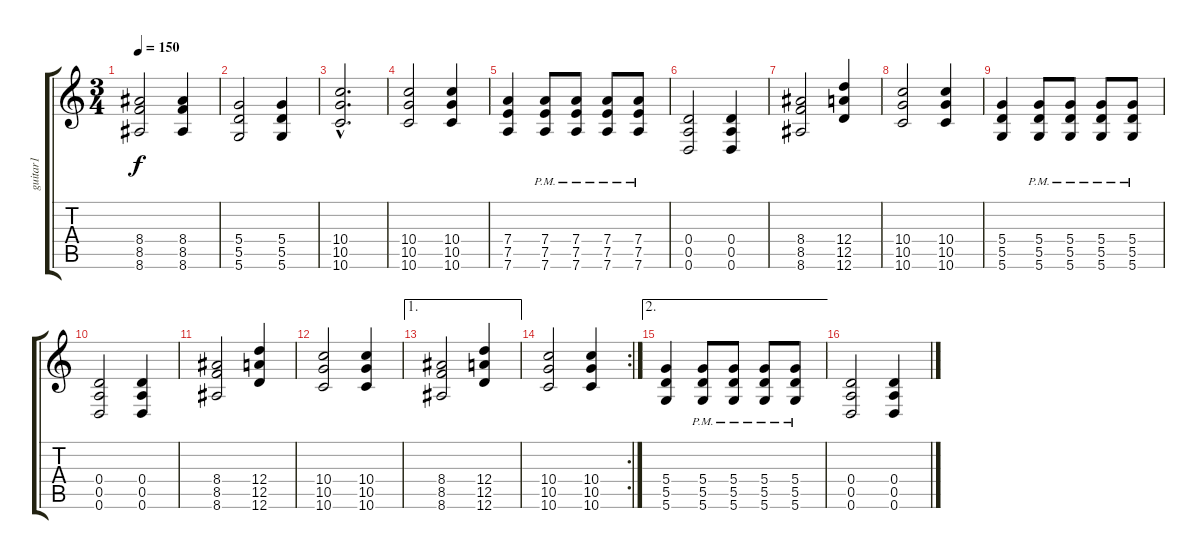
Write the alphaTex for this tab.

\track ("guitar1" "guitar1") {instrument distortionguitar}
\staff {score tabs}
\tuning (E4 B3 G3 D3 A2 D2) {hide}
\ts (3 4)
\tempo 150
\clef g2
\ks c
(8.4 8.5 8.6).2{dy f} (8.4 8.5 8.6).4 |
(5.4 5.5 5.6).2 (5.4 5.5 5.6).4 |
(10.4{hac} 10.5{hac} 10.6{hac}).2{d} |
(10.4 10.5 10.6).2 (10.4 10.5 10.6).4 |
(7.4 7.5 7.6).4 (7.4{pm} 7.5{pm} 7.6{pm}).8 (7.4{pm} 7.5{pm} 7.6{pm}).8 (7.4{pm} 7.5{pm} 7.6{pm}).8 (7.4{pm} 7.5{pm} 7.6{pm}).8 |
(0.4 0.5 0.6).2 (0.4 0.5 0.6).4 |
(8.4 8.5 8.6).2 (12.4 12.5 12.6).4 |
(10.4 10.5 10.6).2 (10.4 10.5 10.6).4 |
(5.4 5.5 5.6).4 (5.4{pm} 5.5{pm} 5.6{pm}).8 (5.4{pm} 5.5{pm} 5.6{pm}).8 (5.4{pm} 5.5{pm} 5.6{pm}).8 (5.4{pm} 5.5{pm} 5.6{pm}).8 |
(0.4 0.5 0.6).2 (0.4 0.5 0.6).4 |
(8.4 8.5 8.6).2 (12.4 12.5 12.6).4 |
(10.4 10.5 10.6).2 (10.4 10.5 10.6).4 |
\ae 1
(8.4 8.5 8.6).2 (12.4 12.5 12.6).4 |
\rc 2
(10.4 10.5 10.6).2 (10.4 10.5 10.6).4 |
\ae 2
(5.4 5.5 5.6).4 (5.4{pm} 5.5{pm} 5.6{pm}).8 (5.4{pm} 5.5{pm} 5.6{pm}).8 (5.4{pm} 5.5{pm} 5.6{pm}).8 (5.4{pm} 5.5{pm} 5.6{pm}).8 |
(0.4 0.5 0.6).2 (0.4 0.5 0.6).4
